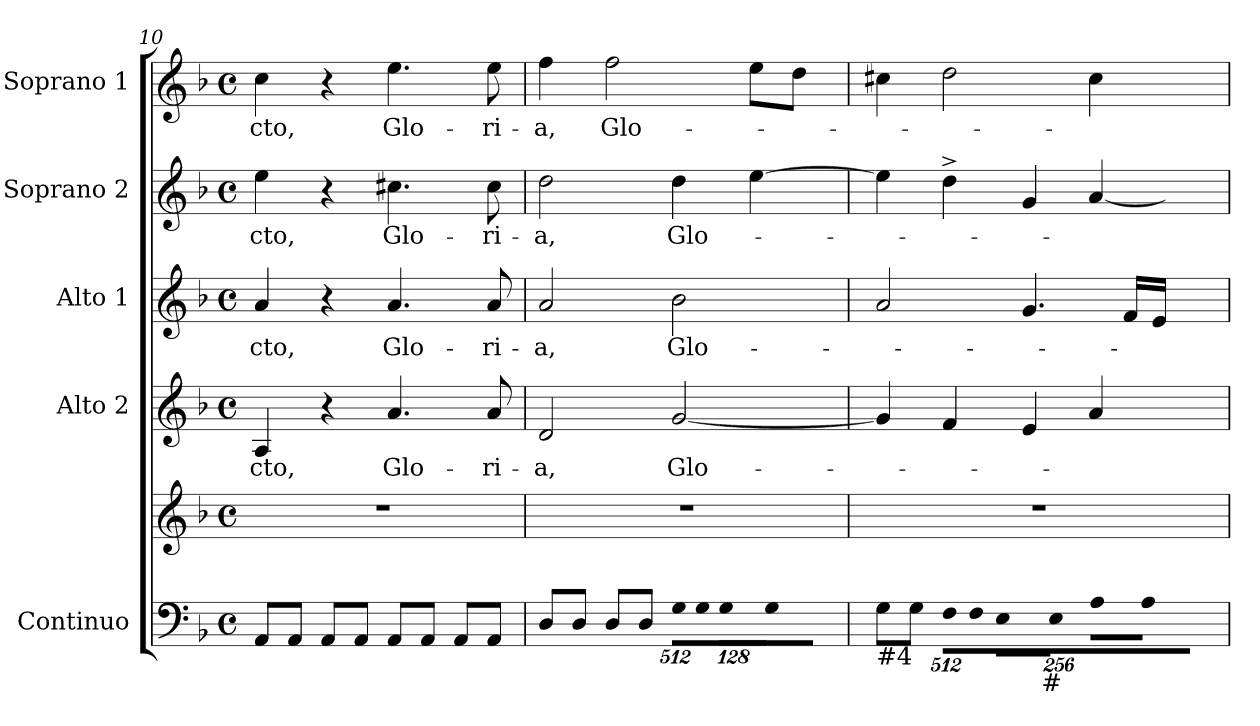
**kern	**kern	**kern	**text	**kern	**text	**kern	**text	**kern	**text
*part5	*part5	*part4	*part4	*part3	*part3	*part2	*part2	*part1	*part1
*staff6	*staff5	*staff4	*staff4	*staff3	*staff3	*staff2	*staff2	*staff1	*staff1
*I"Continuo	*	*I"Alto 2	*	*I"Alto 1	*	*I"Soprano 2	*	*I"Soprano 1	*
*	*	*I'A. 2	*	*I'A. 1	*	*I'S. 2	*	*I'S. 1	*
*clefF4	*clefG2	*clefG2	*	*clefG2	*	*clefG2	*	*clefG2	*
*k[b-]	*k[b-]	*k[b-]	*	*k[b-]	*	*k[b-]	*	*k[b-]	*
*F:	*F:	*F:	*	*F:	*	*F:	*	*F:	*
*M4/4	*M4/4	*M4/4	*	*M4/4	*	*M4/4	*	*M4/4	*
*met(c)	*met(c)	*met(c)	*	*met(c)	*	*met(c)	*	*met(c)	*
=10	=10	=10	=10	=10	=10	=10	=10	=10	=10
!	!	!	!LO:LY:b	!	!LO:LY:b	!	!LO:LY:b	!	!LO:LY:b
8AA/L	1r	4A/	-cto,	4a/	-cto,	4ee\	-cto,	4cc\	-cto,
8AA/J	.	.	.	.	.	.	.	.	.
8AA/L	.	4r	.	4r	.	4r	.	4r	.
8AA/J	.	.	.	.	.	.	.	.	.
!	!	!	!LO:LY:b	!	!LO:LY:b	!	!LO:LY:b	!	!LO:LY:b
8AA/L	.	4.a/	Glo-	4.a/	Glo-	4.cc#X\	Glo-	4.ee\	Glo-
8AA/J	.	.	.	.	.	.	.	.	.
8AA/L	.	.	.	.	.	.	.	.	.
!	!	!	!LO:LY:b	!	!LO:LY:b	!	!LO:LY:b	!	!LO:LY:b
8AA/J	.	8a/	-ri-	8a/	-ri-	8cc#\	-ri-	8ee\	-ri-
=11	=11	=11	=11	=11	=11	=11	=11	=11	=11
!	!	!	!LO:LY:b	!	!LO:LY:b	!	!LO:LY:b	!	!LO:LY:b
8D/L	1r	2d/	-a,	2a/	-a,	2dd\	-a,	4ff\	-a,
8D/J	.	.	.	.	.	.	.	.	.
!	!	!	!	!	!	!	!	!	!LO:LY:b
8D/L	.	.	.	.	.	.	.	2ff\	Glo-
8D/J	.	.	.	.	.	.	.	.	.
*Xbrackettup	*	*	*	*	*	*	*	*	*
!LO:N:vis=8	!	!	!LO:LY:b	!	!LO:LY:b	!	!LO:LY:b	!	!
4096%293G\L	.	[<2g/	Glo-	2b-\	Glo-	4dd\	Glo-	.	.
!LO:N:vis=8	!	!	!	!	!	!	!	!	!
1024%73G\J	.	.	.	.	.	.	.	.	.
!LO:N:vis=8	!	!	!	!	!	!	!	!	!
4096%195G\L	.	.	.	.	.	.	.	.	.
!LO:N:vis=8	!	!	!	!	!	!	!	!	!
4096%195G>\J	.	.	.	.	.	.	.	.	.
4096%1073ryy	.	.	.	.	.	.	.	.	.
.	.	.	.	.	.	[>4ee\	.	8ee\L	.
.	.	.	.	.	.	.	.	8dd\J	.
=12	=12	=12	=12	=12	=12	=12	=12	=12	=12
!LO:TX:b:t=#4	!	!	!	!	!	!	!	!	!
8G>\L	1r	4g/]	.	2a/	.	4ee\]	.	4cc#X\	.
8G\J	.	.	.	.	.	.	.	.	.
!LO:N:vis=8	!	!	!	!	!	!	!	!	!
4096%341F\L	.	4f/	.	.	.	4dd^>\	.	2dd\	.
!LO:N:vis=8	!	!	!	!	!	!	!	!	!
2048%171F\J	.	.	.	.	.	.	.	.	.
!LO:N:vis=8	!	!	!	!	!	!	!	!	!
4096%195E\L	.	.	.	.	.	.	.	.	.
!LO:N:vis=8	!	!	!	!	!	!	!	!	!
4096%195E\J	.	.	.	.	.	.	.	.	.
.	.	4e/	.	4.g/	.	4g/	.	.	.
!LO:N:vis=8	!	!	!	!	!	!	!	!	!
4096%195A\L	.	.	.	.	.	.	.	.	.
!LO:TX:b:t=#	!	!	!	!	!	!	!	!	!
!LO:N:vis=8	!	!	!	!	!	!	!	!	!
4096%195A\J	.	.	.	.	.	.	.	.	.
4096%1609ryy	.	.	.	.	.	.	.	.	.
.	.	4a/	.	.	.	[<4a/	.	4cc#\	.
.	.	.	.	16f/LL	.	.	.	.	.
.	.	.	.	16e/JJ	.	.	.	.	.
=	=	=	=	=	=	=	=	=	=
*-	*-	*-	*-	*-	*-	*-	*-	*-	*-
